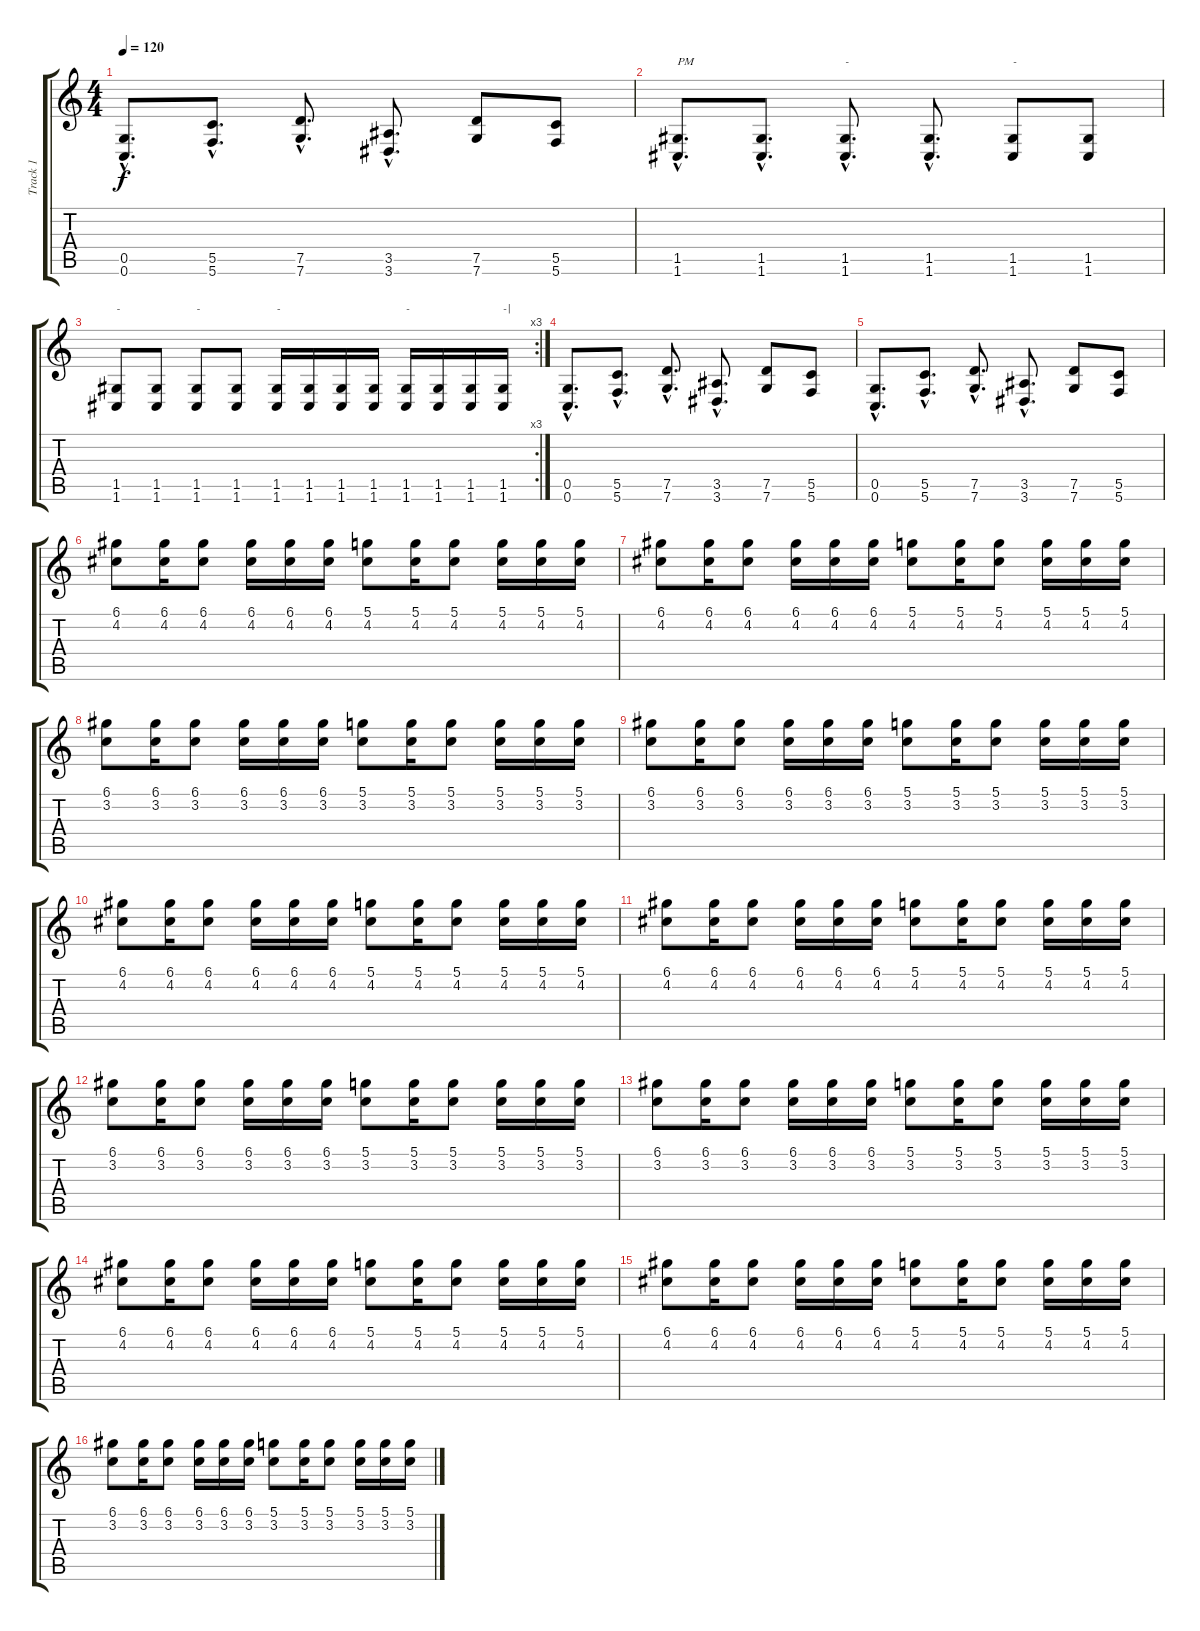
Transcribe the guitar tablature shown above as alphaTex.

\track ("Track 1" "Track 1") {instrument distortionguitar}
\staff {score tabs}
\tuning (D4 A3 F3 C3 G2 C2) {hide}
\ts (4 4)
\tempo 120
\clef g2
\ks c
(0.5{hac} 0.6{hac}).8{d dy f} (5.5{hac} 5.6{hac}).8{d} (7.5{hac} 7.6{hac}).8{d} (3.5{hac} 3.6{hac}).8{d} (7.5 7.6).8 (5.5 5.6).8 |
(1.5{hac} 1.6{hac}).8{d txt "PM"} (1.5{hac} 1.6{hac}).8{d} (1.5{hac} 1.6{hac}).8{d txt "-"} (1.5{hac} 1.6{hac}).8{d} (1.5 1.6).8{txt "-"} (1.5 1.6).8 |
\rc 3
(1.5 1.6).8{txt "-"} (1.5 1.6).8 (1.5 1.6).8{txt "-"} (1.5 1.6).8 (1.5 1.6).16{txt "-"} (1.5 1.6).16 (1.5 1.6).16 (1.5 1.6).16 (1.5 1.6).16{txt "-"} (1.5 1.6).16 (1.5 1.6).16 (1.5 1.6).16{txt "-|"} |
(0.5{hac} 0.6{hac}).8{d} (5.5{hac} 5.6{hac}).8{d} (7.5{hac} 7.6{hac}).8{d} (3.5{hac} 3.6{hac}).8{d} (7.5 7.6).8 (5.5 5.6).8 |
(0.5{hac} 0.6{hac}).8{d} (5.5{hac} 5.6{hac}).8{d} (7.5{hac} 7.6{hac}).8{d} (3.5{hac} 3.6{hac}).8{d} (7.5 7.6).8 (5.5 5.6).8 |
(6.1 4.2).8{instrument electricguitarclean} (6.1 4.2).16 (6.1 4.2).8 (6.1 4.2).16 (6.1 4.2).16 (6.1 4.2).16 (5.1 4.2).8 (5.1 4.2).16 (5.1 4.2).8 (5.1 4.2).16 (5.1 4.2).16 (5.1 4.2).16 |
(6.1 4.2).8 (6.1 4.2).16 (6.1 4.2).8 (6.1 4.2).16 (6.1 4.2).16 (6.1 4.2).16 (5.1 4.2).8 (5.1 4.2).16 (5.1 4.2).8 (5.1 4.2).16 (5.1 4.2).16 (5.1 4.2).16 |
(6.1 3.2).8 (6.1 3.2).16 (6.1 3.2).8 (6.1 3.2).16 (6.1 3.2).16 (6.1 3.2).16 (5.1 3.2).8 (5.1 3.2).16 (5.1 3.2).8 (5.1 3.2).16 (5.1 3.2).16 (5.1 3.2).16 |
(6.1 3.2).8 (6.1 3.2).16 (6.1 3.2).8 (6.1 3.2).16 (6.1 3.2).16 (6.1 3.2).16 (5.1 3.2).8 (5.1 3.2).16 (5.1 3.2).8 (5.1 3.2).16 (5.1 3.2).16 (5.1 3.2).16 |
(6.1 4.2).8 (6.1 4.2).16 (6.1 4.2).8 (6.1 4.2).16 (6.1 4.2).16 (6.1 4.2).16 (5.1 4.2).8 (5.1 4.2).16 (5.1 4.2).8 (5.1 4.2).16 (5.1 4.2).16 (5.1 4.2).16 |
(6.1 4.2).8 (6.1 4.2).16 (6.1 4.2).8 (6.1 4.2).16 (6.1 4.2).16 (6.1 4.2).16 (5.1 4.2).8 (5.1 4.2).16 (5.1 4.2).8 (5.1 4.2).16 (5.1 4.2).16 (5.1 4.2).16 |
(6.1 3.2).8 (6.1 3.2).16 (6.1 3.2).8 (6.1 3.2).16 (6.1 3.2).16 (6.1 3.2).16 (5.1 3.2).8 (5.1 3.2).16 (5.1 3.2).8 (5.1 3.2).16 (5.1 3.2).16 (5.1 3.2).16 |
(6.1 3.2).8 (6.1 3.2).16 (6.1 3.2).8 (6.1 3.2).16 (6.1 3.2).16 (6.1 3.2).16 (5.1 3.2).8 (5.1 3.2).16 (5.1 3.2).8 (5.1 3.2).16 (5.1 3.2).16 (5.1 3.2).16 |
(6.1 4.2).8 (6.1 4.2).16 (6.1 4.2).8 (6.1 4.2).16 (6.1 4.2).16 (6.1 4.2).16 (5.1 4.2).8 (5.1 4.2).16 (5.1 4.2).8 (5.1 4.2).16 (5.1 4.2).16 (5.1 4.2).16 |
(6.1 4.2).8 (6.1 4.2).16 (6.1 4.2).8 (6.1 4.2).16 (6.1 4.2).16 (6.1 4.2).16 (5.1 4.2).8 (5.1 4.2).16 (5.1 4.2).8 (5.1 4.2).16 (5.1 4.2).16 (5.1 4.2).16 |
(6.1 3.2).8 (6.1 3.2).16 (6.1 3.2).8 (6.1 3.2).16 (6.1 3.2).16 (6.1 3.2).16 (5.1 3.2).8 (5.1 3.2).16 (5.1 3.2).8 (5.1 3.2).16 (5.1 3.2).16 (5.1 3.2).16
